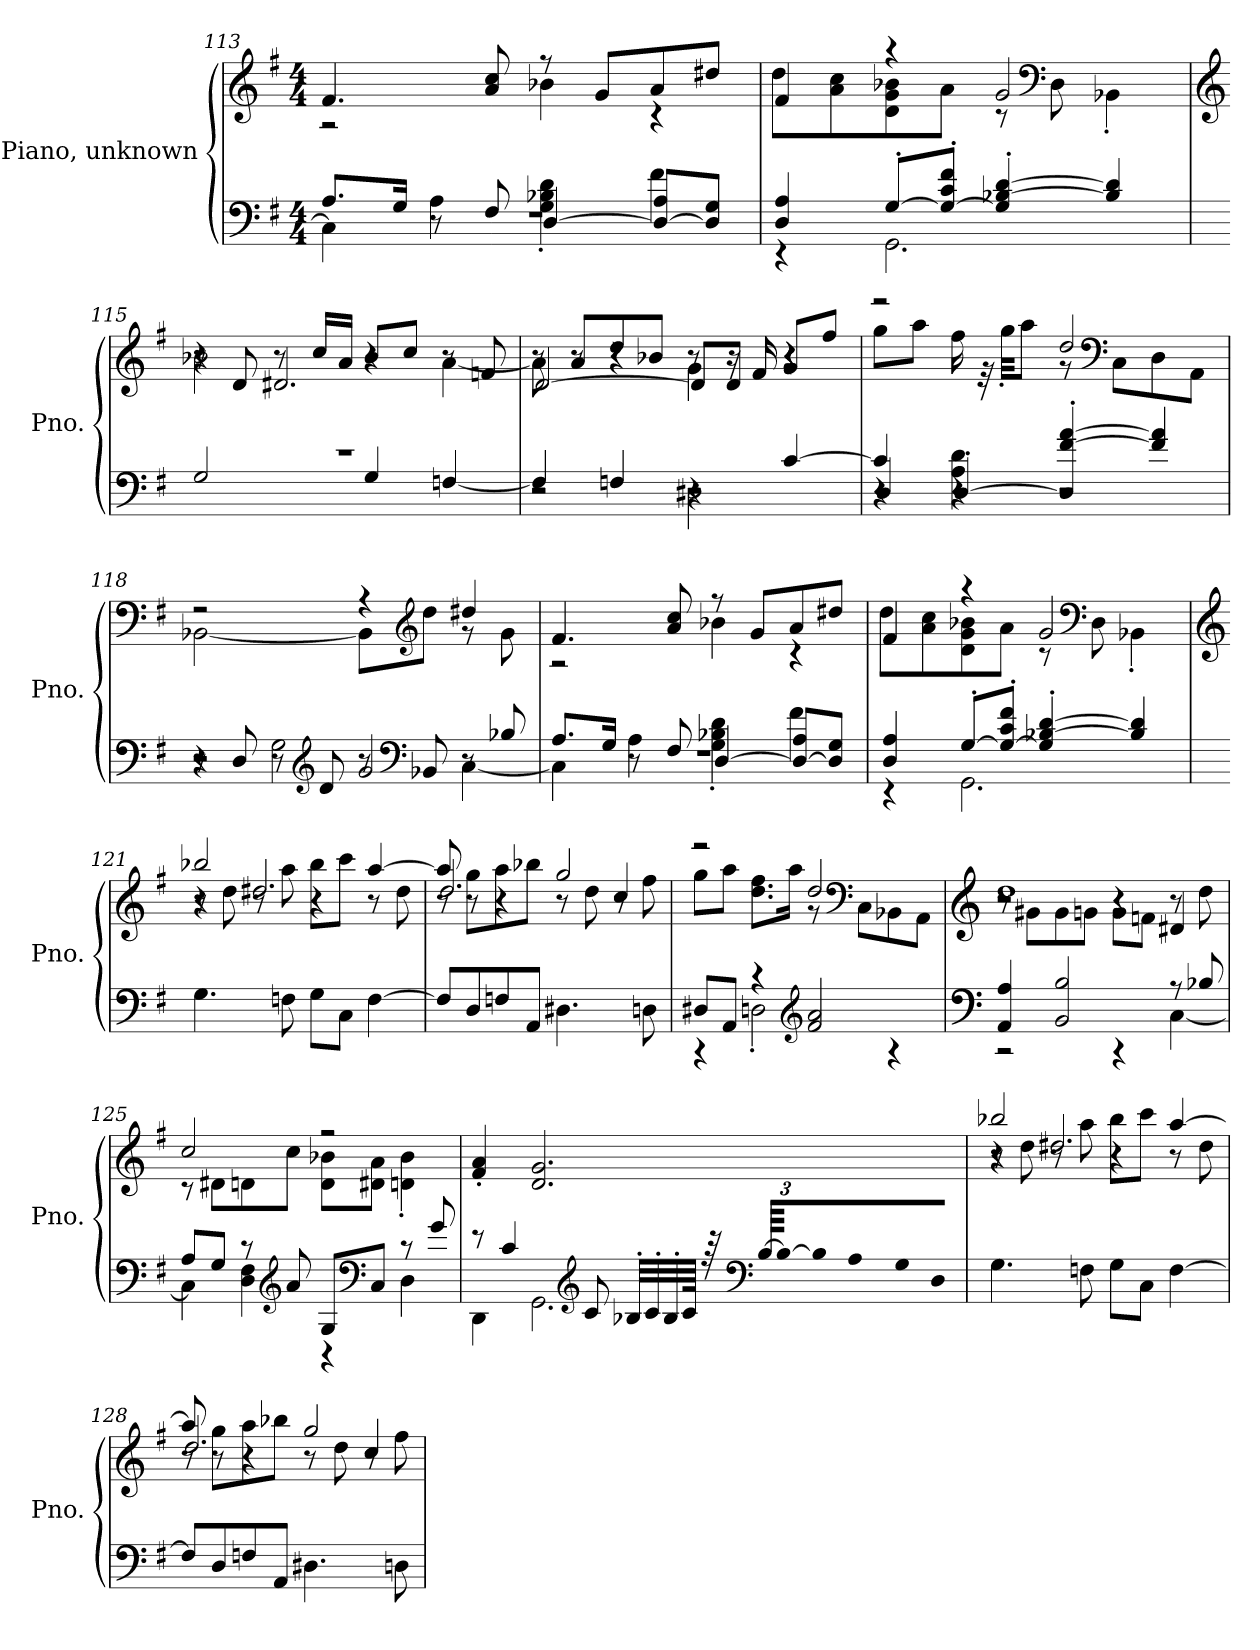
**kern	**kern
*part1	*part1
*staff2	*staff1
*I"Piano, unknown	*
*I'Pno.	*
!!LO:LB:g=z
*clefF4	*clefG2
*k[f#]	*k[f#]
*M4/4	*M4/4
=113	=113
*^	*^
*	*^	*	*
1r	4C\]	8.A/L	4.f#/	2r
.	.	16G/Jk	.	.
.	4A\	8r	.	.
.	.	8F#/	8a/ 8cc/	.
.	4G\' 4B-X\' 4d\'	[4D/	8r	4b-X\
.	.	.	8g/L	.
.	4f#\	8D/_ 8A/L	8a/	4r
.	.	8D/] 8G/J	8dd#X/J	.
*	*v	*v	*	*
=114	=114	=114	=114
4D/ 4A/	4r	4f#/	8dd\L
.	.	.	8a\ 8cc\
[8G'/L	2.GG\	4r	8d\ 8g\ 8b-X\
8G/_' 8c/' 8f#/'J	.	.	8a\J
4G/]' [4B-X/' [4d/'	.	2g/	8r
*	*	*clefF4	*
.	.	.	8D\
4B-/] 4d/]	.	.	4BB-X'\
*	*	*v	*v
=115	=115	=115
*	*	*clefG2
*	*	*^
*	*	*	*^
1r	2G/	8r	2b-X\	4r
.	.	8d/	.	.
.	.	8r	.	2.d#X/
.	.	16cc/LL	.	.
.	.	16a/JJ	.	.
.	4G/	8b-/L	4r	.
.	.	8cc/J	.	.
.	[4Fn/	8r	[4a\	.
.	.	8fn/	.	.
!!LO:LB:g=z	!!	!!
=116	=116	=116	=116	=116
*	*^	*	*	*
2r	2r	4F/]	8r	8a\]	[2d/
.	.	.	8a/L	8r	.
.	.	4Fn/	8dd/	4r	.
.	.	.	8b-X/J	.	.
4r	2D#X\	2r	8r	4g\	8d/L]
.	.	.	16r	.	8d/J
.	.	.	16f#/	.	.
[4c/	.	.	8g/L	4r	4r
.	.	.	8ff#/J	.	.
*	*	*	*	*v	*v
=117	=117	=117	=117	=117
4c/]	4r	4D/	2r	8gg\L
.	.	.	.	8aa\J
4r	4A\ 4d\	[4D'/	.	16ff#\
.	.	.	.	32r
.	.	.	.	32gg'\KKL
.	.	.	.	8aa\J
2r	2r	4D/]' [4f#/' [4a/'	2dd/	8r
*	*	*	*clefF4	*
.	.	.	.	8C\L
.	.	4f#/] 4a/]	.	8D\
.	.	.	.	8AA\J
=118	=118	=118	=118	=118
2r	4r	8r	2r	[2BB-X\
.	.	8D/	.	.
.	2G\	8r	.	.
*clefG2	*	*	*	*
.	.	8d/	.	.
2g/	.	8r	4r	8BB-\L]
*clefF4	*	*	*clefG2	*
.	.	8BB-X/	.	8dd\J
.	[4C\	8r	4dd#X/	8r
.	.	8B-X/	.	8g\
!!LO:LB:g=z	!!
=119	=119	=119	=119	=119
1r	4C\]	8.A/L	4.f#/	2r
.	.	16G/Jk	.	.
.	4A\	8r	.	.
.	.	8F#/	8a/ 8cc/	.
.	4G\' 4B-X\' 4d\'	[4D/	8r	4b-X\
.	.	.	8g/L	.
.	4f#\	8D/_ 8A/L	8a/	4r
.	.	8D/] 8G/J	8dd#X/J	.
*	*v	*v	*	*
=120	=120	=120	=120
4D/ 4A/	4r	4f#/	8dd\L
.	.	.	8a\ 8cc\
[8G'/L	2.GG\	4r	8d\ 8g\ 8b-X\
8G/_' 8c/' 8f#/'J	.	.	8a\J
4G/]' [4B-X/' [4d/'	.	2g/	8r
*	*	*clefF4	*
.	.	.	8D\
4B-/] 4d/]	.	.	4BB-X'\
*v	*v	*	*
*	*v	*v
=121	=121
*	*clefG2
*	*^
*	*	*^
4.G\	2bb-X/	8r	4r
.	.	8dd\	.
.	.	8r	2.dd#X/
8Fn\	.	8aa\	.
8G\L	4r	8bb-\L	.
8C\J	.	8ccc\J	.
[4F\	[4aa/	8r	.
.	.	8dd#\	.
!!LO:LB:g=z	!!	!!
=122	=122	=122	=122
8F/L]	8aa/]	8r	2.dd/
8D/	8r	8gg\L	.
8Fn/	4r	8aa\	.
8AA/J	.	8bb-X\J	.
4.D#X\	2gg/	8r	.
.	.	8dd\	.
.	.	8r	4cc/
8Dn\	.	8ff#\	.
*	*	*v	*v
=123	=123	=123
*^	*	*
8D#X/L	4r	2r	8gg\L
8AA/J	.	.	8aa\J
4r	2Dn'\	.	8.dd\ 8.ff#\L
.	.	.	16aa\Jk
*clefG2	*	*	*
2f#/ 2a/	.	2dd/	8r
*	*	*clefF4	*
.	.	.	8C\L
.	4r	.	8BB-X\
.	.	.	8AA\J
*	*	*v	*v
=124	=124	=124
*clefF4	*	*clefG2
*	*	*^
*	*	*	*^
4AA/ 4A/	2r	1dd	8r	2r
.	.	.	8g#X\L	.
2BB/ 2B/	.	.	8g#\	.
.	.	.	8gn\J	.
.	4r	.	8g\L	4r
.	.	.	8fn\J	.
8r	[4C\	.	8r	4d#X/
8B-X/	.	.	8dd\	.
*	*	*	*v	*v
!!LO:LB:g=z
=125	=125	=125	=125
8A/L	4C\]	2cc/	8r
8G/J	.	.	8d#X\L
8r	4D\ 4F#\	.	8dn\
*clefG2	*	*	*
8a/	.	.	8cc\J
8G/L	4r	2r	8d\ 8b-X\L
*clefF4	*	*	*
8C/J	.	.	8d#X\ 8a\J
8r	4D\	.	4dn\' 4b-\'
8g/	.	.	.
*	*	*v	*v
=126	=126	=126
8r	4DD\	4f#/' 4a/'
4c/	.	.
.	2.GG\	2.d/ 2.g/
*clefG2	*	*
8c/	.	.
*Xbrackettup	*	*
48B-X'/LLL	.	.
48c'/	.	.
48B-'/	.	.
*brackettup	*	*
96c/JJJk	.	.
96r	.	.
*clefF4	*	*
[96B-/KLLL	.	.
32B-/J_	.	.
16B-/]	.	.
16A/J	.	.
8G/	.	.
8D/J	.	.
*v	*v	*
!!LO:PB:g=z
=127	=127
*	*^
*	*	*^
4.G\	2bb-X/	8r	4r
.	.	8dd\	.
.	.	8r	2.dd#X/
8Fn\	.	8aa\	.
8G\L	4r	8bb-\L	.
8C\J	.	8ccc\J	.
[4F\	[4aa/	8r	.
.	.	8dd#\	.
=128	=128	=128	=128
8F/L]	8aa/]	8r	2.dd/
8D/	8r	8gg\L	.
8Fn/	4r	8aa\	.
8AA/J	.	8bb-X\J	.
4.D#X\	2gg/	8r	.
.	.	8dd\	.
.	.	8r	4cc/
8Dn\	.	8ff#\	.
*	*v	*v	*v
=	=
*-	*-
